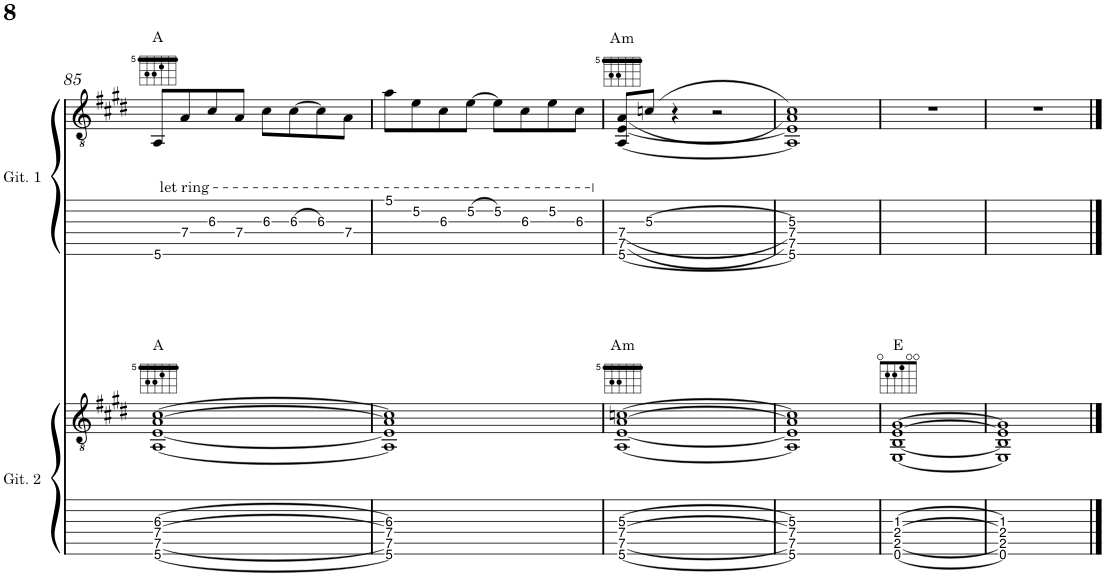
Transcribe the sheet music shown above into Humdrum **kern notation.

**kern	**kern	**harte	**kern	**kern	**harte
*part2	*part2	*part2	*part1	*part1	*part1
*staff4	*staff3	*	*staff2	*staff1	*
*I"Guitar 2	*	*	*I"Guitar 1	*	*
*I'Git. 2	*	*	*I'Git. 1	*	*
!!LO:PB:g=z
*	*clefGv2	*	*	*clefGv2	*
*k[f#c#g#d#]	*k[f#c#g#d#]	*	*k[f#c#g#d#]	*k[f#c#g#d#]	*
*M4/4	*M4/4	*	*M4/4	*M4/4	*
=85	=85	=85	=85	=85	=85
!	!	!	!	!LO:TX:b:t=let ring	!
[1AA [1E [1A [1c#	[1AA [1E [1A [1c#	A:maj	8AAL	8AA/L	A:maj
.	.	.	8AJ	8A/	.
.	.	.	8c#L	8c#/	.
.	.	.	8AJ	8A/J	.
.	.	.	8c#L	8c#\L	.
.	.	.	[8c#J	[8c#\	.
.	.	.	8c#L]	8c#\]	.
.	.	.	8AJ	8A\J	.
=86	=86	=86	=86	=86	=86
1AA] 1E] 1A] 1c#]	1AA] 1E] 1A] 1c#]	.	8aL	8a\L	.
.	.	.	8eJ	8e\	.
.	.	.	8c#L	8c#\	.
.	.	.	[8eJ	[8e\J	.
.	.	.	8eL]	8e\L]	.
.	.	.	8c#J	8c#\	.
.	.	.	8eL	8e\	.
.	.	.	8c#J	8c#\J	.
=87	=87	=87	=87	=87	=87
!	!	!LO:H:kt=m	!	!	!LO:H:kt=m
[1AA [1E [1A [1cn	[1AA [1E [1A [1cn	A:min	[8AA\ [8E\ [8A\L	[8AA/ [8E/ [8A/L	A:min
.	.	.	[8cJ	[8cn/J	.
.	.	.	4r	4r	.
.	.	.	2r	2r	.
=88	=88	=88	=88	=88	=88
1AA] 1E] 1A] 1c]	1AA] 1E] 1A] 1c]	.	1AA] 1E] 1A] 1c]	1AA] 1E] 1A] 1c]	.
=89	=89	=89	=89	=89	=89
[1EE [1BB [1E [1G#	[1EE [1BB [1E [1G#	E:maj	1r	1r	.
=90	=90	=90	=90	=90	=90
1EE] 1BB] 1E] 1G#]	1EE] 1BB] 1E] 1G#]	.	1r	1r	.
==	==	==	==	==	==
*-	*-	*-	*-	*-	*-
